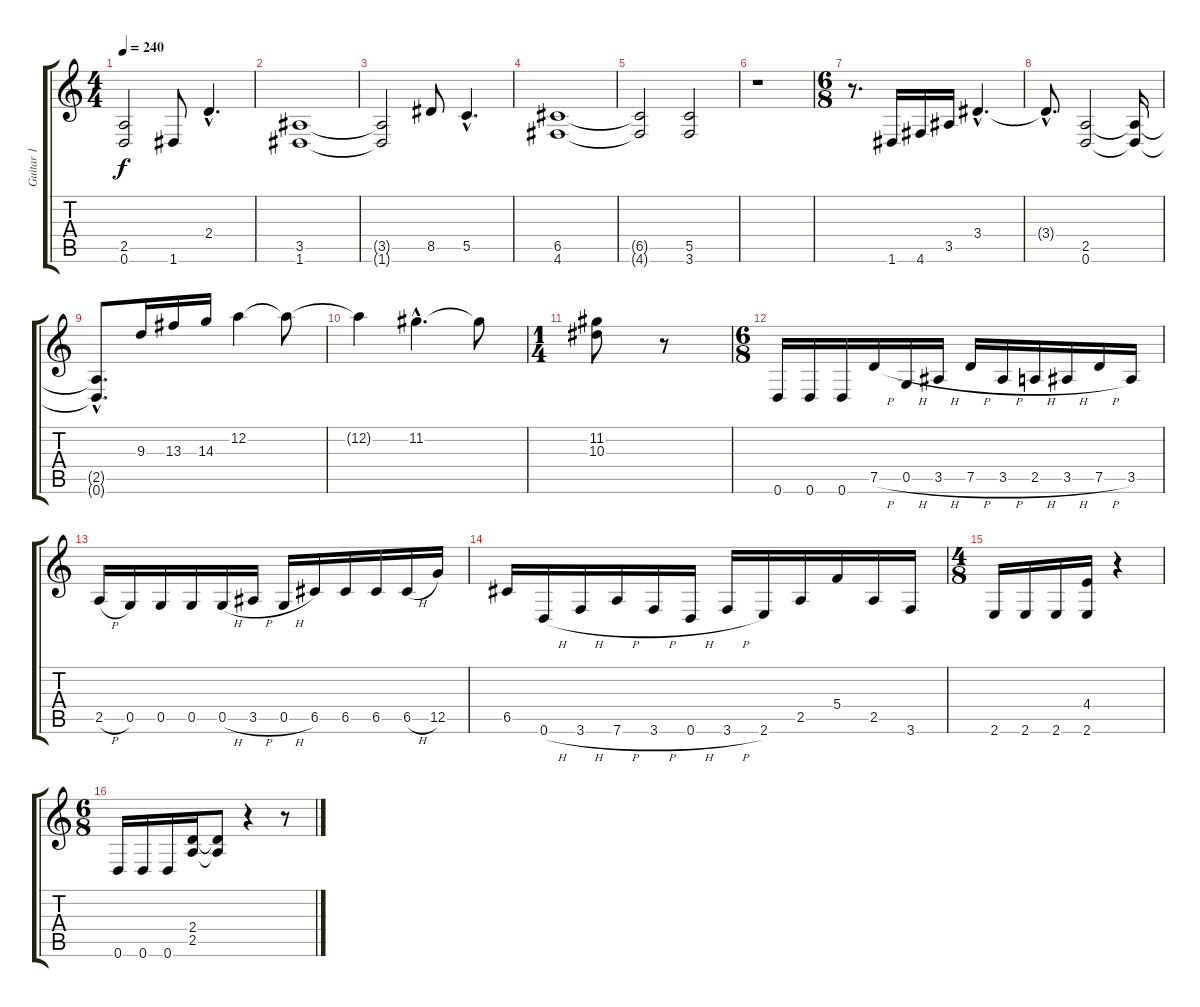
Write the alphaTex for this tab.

\track ("Guitar 1" "Guitar 1") {instrument distortionguitar}
\staff {score tabs}
\tuning (D4 A3 F3 C3 G2 D2) {hide}
\ts (4 4)
\tempo 240
\clef g2
\ks c
(2.5{t} 0.6{t}).2{dy f} 1.6.8 2.4{hac}.4{d} |
(3.5 1.6).1 |
(3.5{t} 1.6{t}).2 8.5.8 5.5{hac}.4{d} |
(6.5 4.6).1 |
(6.5{t} 4.6{t}).2 (5.5 3.6).2 |
r.1 |
\ts (6 8)
r.8{d} 1.6.16 4.6.16 3.5.16 3.4{hac}.4{d} |
3.4{hac t}.8{d} (2.5 0.6).2 (2.5{t} 0.6{t}).16 |
(2.5{hac t} 0.6{hac t}).8{d} 9.3.16 13.3.16 14.3.16 12.2.4 12.2{t}.8 |
12.2{t}.4 11.2{hac}.4{d} 11.2{t}.8 |
\ts (1 4)
(11.2 10.3).8 r.8 |
\ts (6 8)
0.6.16 0.6.16 0.6.16 7.5{h}.16 0.5{h}.16 3.5{h}.16 7.5{h}.16 3.5{h}.16 2.5{h}.16 3.5{h}.16 7.5{h}.16 3.5.16 |
2.5{h}.16 0.5.16 0.5.16 0.5.16 0.5{h}.16 3.5{h}.16 0.5{h}.16 6.5.16 6.5.16 6.5.16 6.5{h}.16 12.5.16 |
6.5.16 0.6{h}.16 3.6{h}.16 7.6{h}.16 3.6{h}.16 0.6{h}.16 3.6{h}.16 2.6.16 2.5.16 5.4.16 2.5.16 3.6.16 |
\ts (4 8)
2.6.16 2.6.16 2.6.16 (4.4 2.6).16 r.4 |
\ts (6 8)
0.6.16 0.6.16 0.6.16 (2.4 2.5).16 (2.4{t} 2.5{t}).8 r.4 r.8
